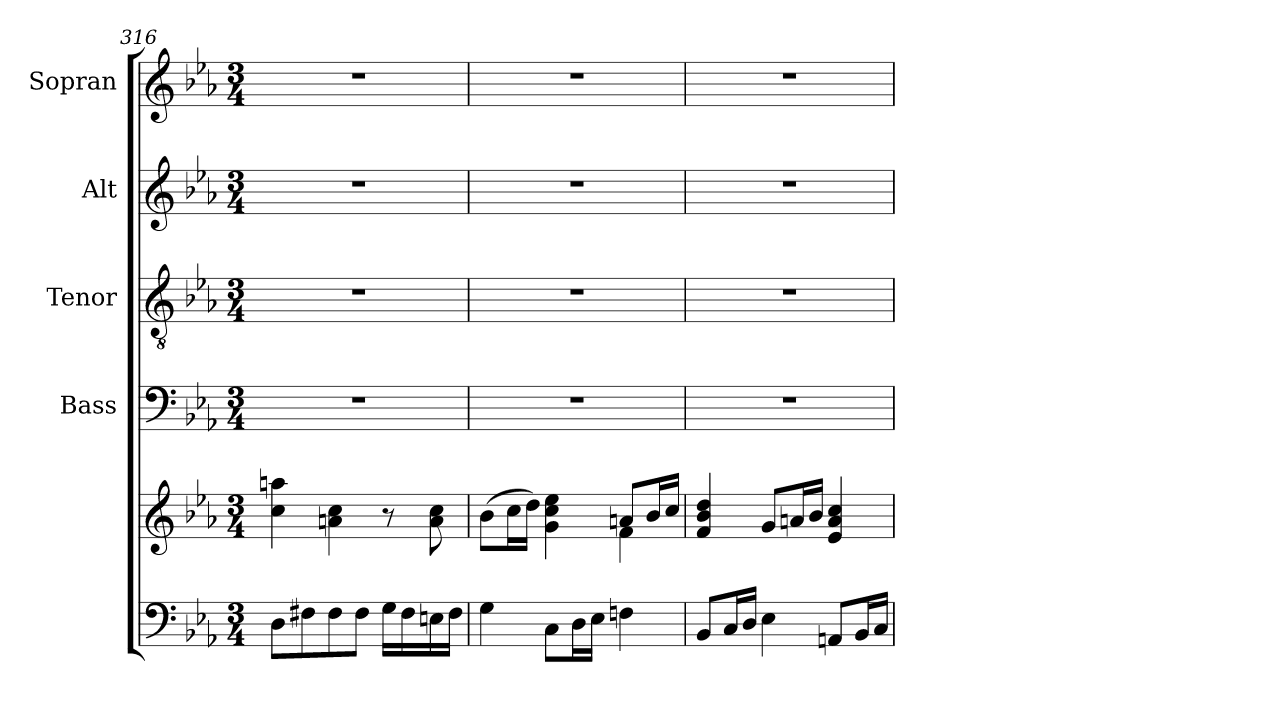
**kern	**kern	**kern	**kern	**kern	**kern
*part5	*part5	*part4	*part3	*part2	*part1
*staff6	*staff5	*staff4	*staff3	*staff2	*staff1
*	*	*I"Bass	*I"Tenor	*I"Alt	*I"Sopran
*	*	*I'B.	*I'T.	*I'A.	*I'S.
!!LO:LB:g=z
*clefF4	*clefG2	*clefF4	*clefGv2	*clefG2	*clefG2
*k[b-e-a-]	*k[b-e-a-]	*k[b-e-a-]	*k[b-e-a-]	*k[b-e-a-]	*k[b-e-a-]
*E-:	*E-:	*E-:	*E-:	*E-:	*E-:
*M3/4	*M3/4	*M3/4	*M3/4	*M3/4	*M3/4
=316	=316	=316	=316	=316	=316
8D\L	4cc\ 4aan\	2.r	2.r	2.r	2.r
8F#X\	.	.	.	.	.
8F#\	4an\ 4cc\	.	.	.	.
8F#\J	.	.	.	.	.
16G\LL	8r	.	.	.	.
16F#\	.	.	.	.	.
16En\	8a\ 8cc\	.	.	.	.
16F#\JJ	.	.	.	.	.
=317	=317	=317	=317	=317	=317
*	*^	*	*	*	*
4G\	(>8b-\L	2ryy	2.r	2.r	2.r	2.r
.	16cc\L	.	.	.	.	.
.	16dd\JJ)	.	.	.	.	.
8C\L	4g\ 4cc\ 4ee-\	.	.	.	.	.
16D\L	.	.	.	.	.	.
16E-\JJ	.	.	.	.	.	.
4Fn\	8an/L	4f\	.	.	.	.
.	16b-/L	.	.	.	.	.
.	16cc/JJ	.	.	.	.	.
*	*v	*v	*	*	*	*
=318	=318	=318	=318	=318	=318
8BB-/L	4f/ 4b-/ 4dd/	2.r	2.r	2.r	2.r
16C/L	.	.	.	.	.
16D/JJ	.	.	.	.	.
4E-\	8g/L	.	.	.	.
.	16an/L	.	.	.	.
.	16b-/JJ	.	.	.	.
8AAn/L	4e-/ 4a/ 4cc/	.	.	.	.
16BB-/L	.	.	.	.	.
16C/JJ	.	.	.	.	.
=	=	=	=	=	=
*-	*-	*-	*-	*-	*-
